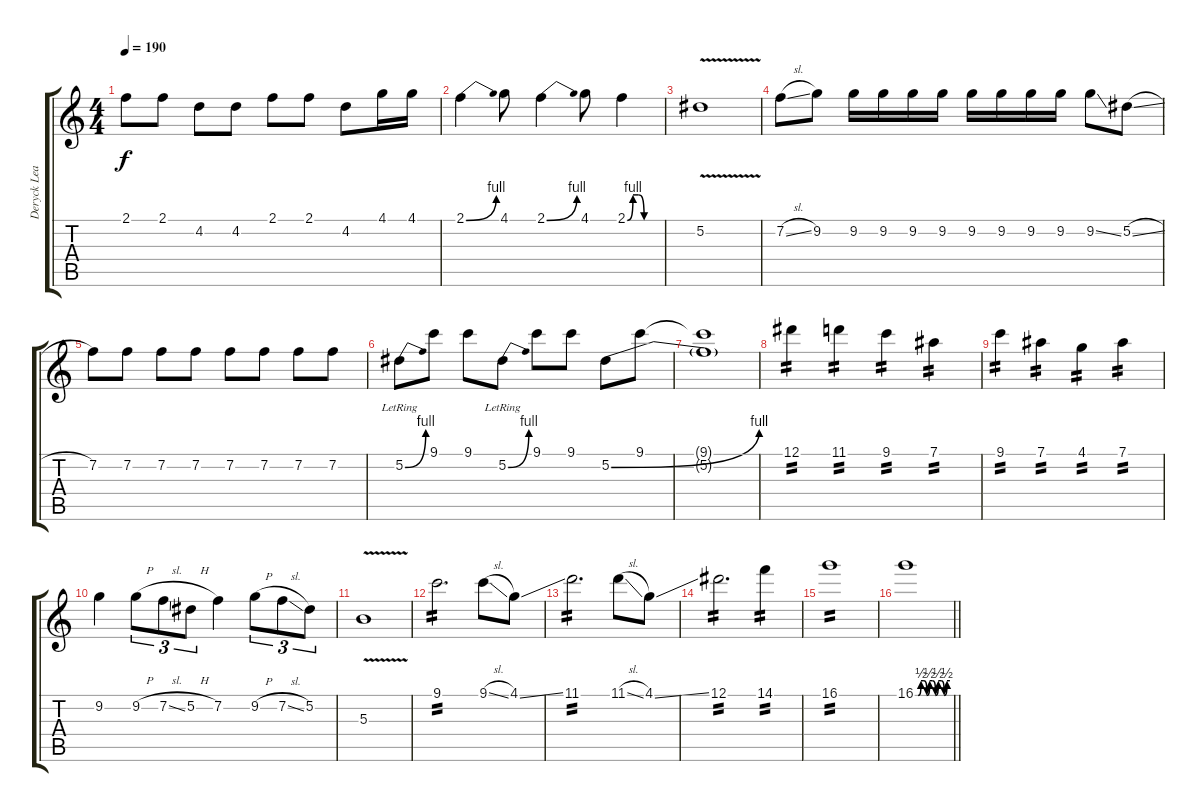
\track ("Deryck Lead" "Deryck Lea") {instrument distortionguitar}
\staff {score tabs}
\tuning (Eb4 Bb3 Gb3 Db3 Ab2 Eb2) {hide}
\ts (4 4)
\tempo 190
\clef g2
\ks c
2.1.8{dy f} 2.1.8 4.2.8 4.2.8 2.1.8 2.1.8 4.2.8 4.1.16 4.1.16 |
2.1{be (bend 0 0 60 4)}.4 4.1.8 2.1{be (bend 0 0 60 4)}.4 4.1.8 2.1{be (custom 0 0 10 4 20 4 30 0 60 0)}.4 |
5.2{v}.1 |
7.2{sl}.8 9.2.8 9.2.16 9.2.16 9.2.16 9.2.16 9.2.16 9.2.16 9.2.16 9.2.16 9.2{ss}.8 5.2{sl}.8 |
7.2.8 7.2.8 7.2.8 7.2.8 7.2.8 7.2.8 7.2.8 7.2.8 |
5.2{be (bend 0 0 60 4) lr}.8 9.1.8 9.1.8 5.2{be (bend 0 0 60 4) lr}.8 9.1.8 9.1.8 5.2{be (bend 0 0 60 4)}.8 9.1.8 |
(9.1{t} 5.2{t}).1 |
12.1.4{tp 2} 11.1.4{tp 2} 9.1.4{tp 2} 7.1.4{tp 2} |
9.1.4{tp 2} 7.1.4{tp 2} 4.1.4{tp 2} 7.1.4{tp 2} |
9.2.4 9.2{h}.8{tu (3 2)} 7.2{sl}.8{tu (3 2)} 5.2{h}.8{tu (3 2)} 7.2.4 9.2{h}.8{tu (3 2)} 7.2{sl}.8{tu (3 2)} 5.2.8{tu (3 2)} |
5.3{v}.1 |
9.1.2{d tp 2} 9.1{sl}.8 4.1{ss}.8 |
11.1.2{d tp 2} 11.1{sl}.8 4.1{ss}.8 |
12.1.2{d tp 2} 14.1.4{tp 2} |
16.1.1{tp 2} |
\barLineRight lightlight
16.1{be (custom 0 0 5 0 10 2 15 2 20 0 25 2 30 2 35 0 40 2 45 2 50 0 55 2 60 2)}.1
